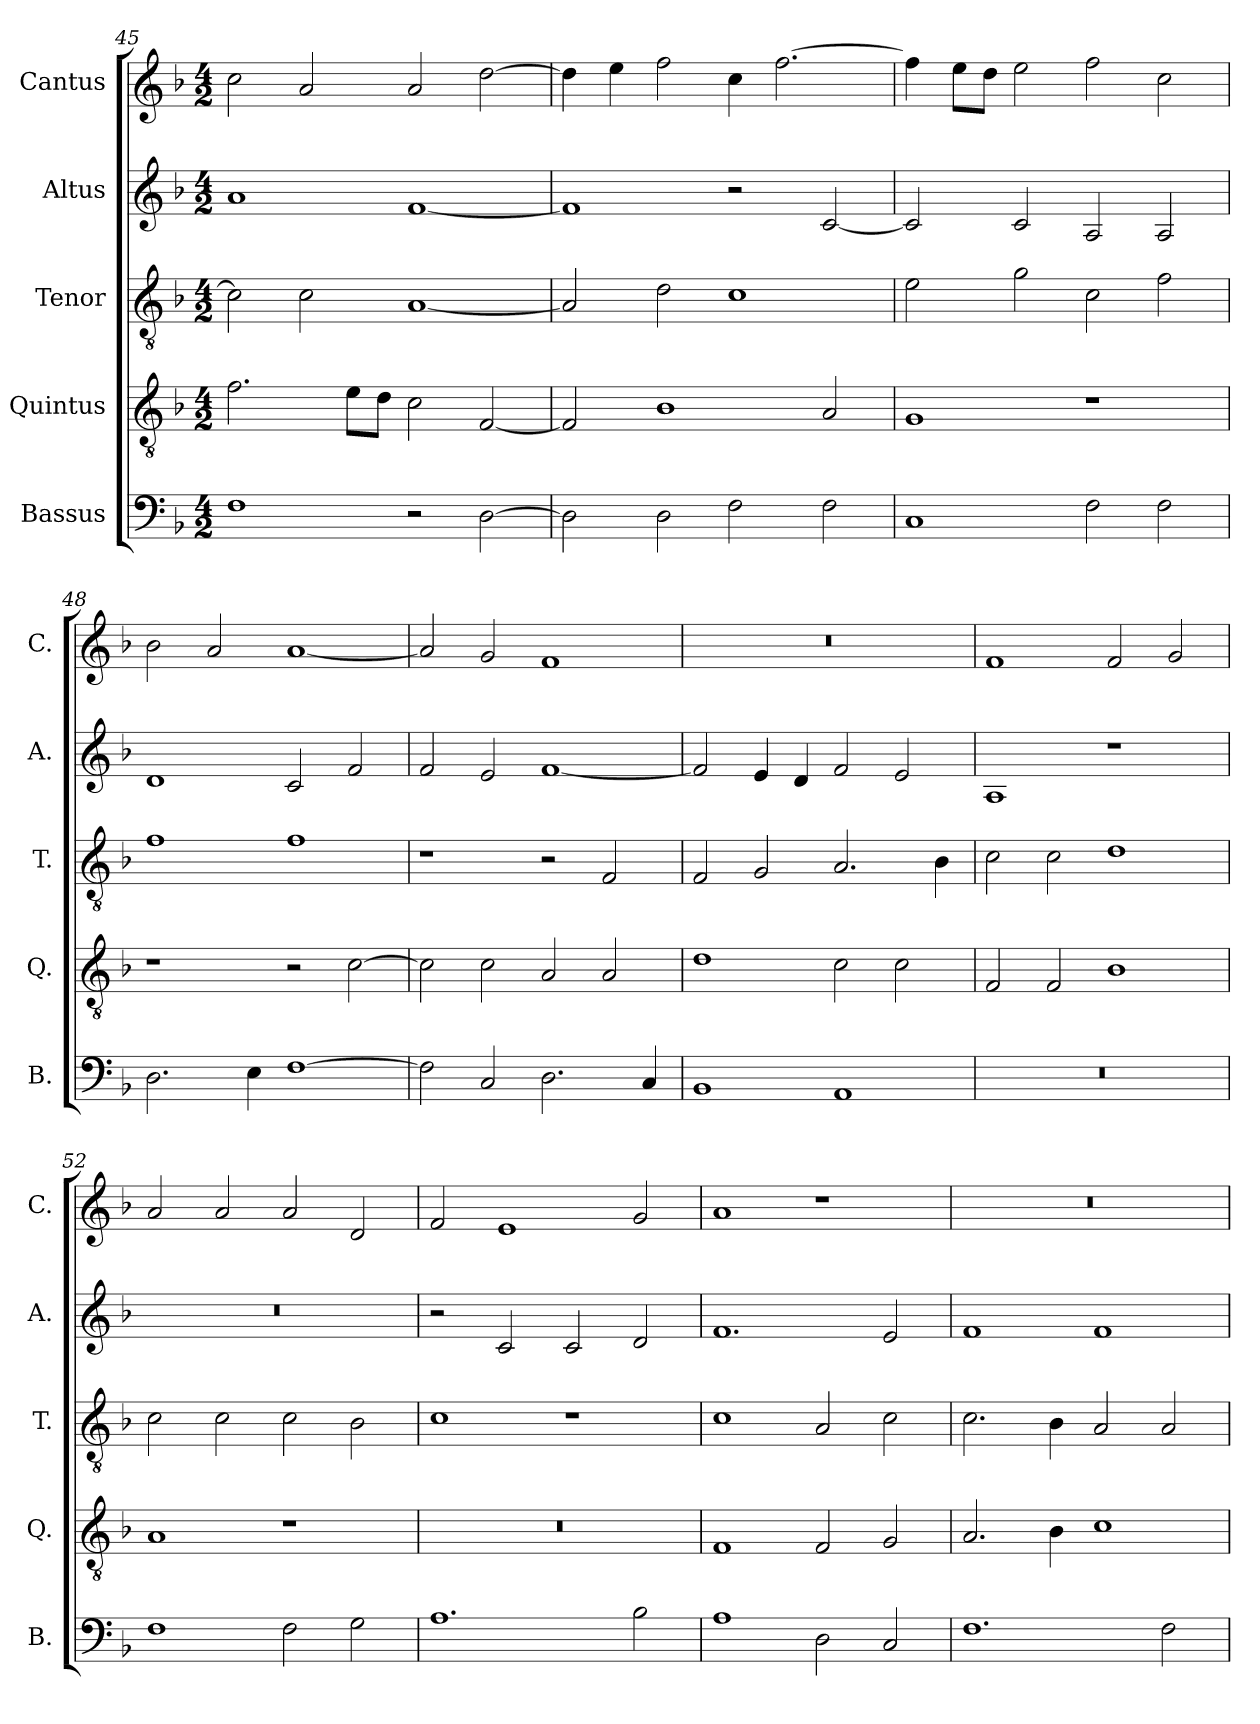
**kern	**kern	**kern	**kern	**kern
*part5	*part4	*part3	*part2	*part1
*staff5	*staff4	*staff3	*staff2	*staff1
*I"Bassus	*I"Quintus	*I"Tenor	*I"Altus	*I"Cantus
*I'B.	*I'Q.	*I'T.	*I'A.	*I'C.
*clefF4	*clefGv2	*clefGv2	*clefG2	*clefG2
*k[b-]	*k[b-]	*k[b-]	*k[b-]	*k[b-]
*M4/2	*M4/2	*M4/2	*M4/2	*M4/2
=45	=45	=45	=45	=45
1F	2.f\	2c\]	1a	2cc\
.	.	2c\	.	2a/
.	8e\L	.	.	.
.	8d\J	.	.	.
2r	2c\	[1A	[1f	2a/
[2D\	[2F/	.	.	[2dd\
=46	=46	=46	=46	=46
2D\]	2F/]	2A/]	1f]	4dd\]
.	.	.	.	4ee\
2D\	1B-	2d\	.	2ff\
2F\	.	1c	2r	4cc\
.	.	.	.	[2.ff\
2F\	2A/	.	[2c/	.
=47	=47	=47	=47	=47
1C	1G	2e\	2c/]	4ff\]
.	.	.	.	8ee\L
.	.	.	.	8dd\J
.	.	2g\	2c/	2ee\
2F\	1r	2c\	2A/	2ff\
2F\	.	2f\	2A/	2cc\
=48	=48	=48	=48	=48
2.D\	1r	1f	1d	2b-\
.	.	.	.	2a/
4E\	.	.	.	.
[1F	2r	1f	2c/	[1a
.	[2c\	.	2f/	.
=49	=49	=49	=49	=49
2F\]	2c\]	1r	2f/	2a/]
2C/	2c\	.	2e/	2g/
2.D\	2A/	2r	[1f	1f
.	2A/	2F/	.	.
4C/	.	.	.	.
=50	=50	=50	=50	=50
1BB-	1d	2F/	2f/]	0r
.	.	2G/	4e/	.
.	.	.	4d/	.
1AA	2c\	2.A/	2f/	.
.	2c\	.	2e/	.
.	.	4B-\	.	.
=51	=51	=51	=51	=51
0r	2F/	2c\	1A	1f
.	2F/	2c\	.	.
.	1B-	1d	1r	2f/
.	.	.	.	2g/
=52	=52	=52	=52	=52
1F	1A	2c\	0r	2a/
.	.	2c\	.	2a/
2F\	1r	2c\	.	2a/
2G\	.	2B-\	.	2d/
=53	=53	=53	=53	=53
1.A	0r	1c	2r	2f/
.	.	.	2c/	1e
.	.	1r	2c/	.
2B-\	.	.	2d/	2g/
=54	=54	=54	=54	=54
1A	1F	1c	1.f	1a
2D\	2F/	2A/	.	1r
2C/	2G/	2c\	2e/	.
=55	=55	=55	=55	=55
1.F	2.A/	2.c\	1f	0r
.	4B-\	4B-\	.	.
.	1c	2A/	1f	.
2F\	.	2A/	.	.
=	=	=	=	=
*-	*-	*-	*-	*-
